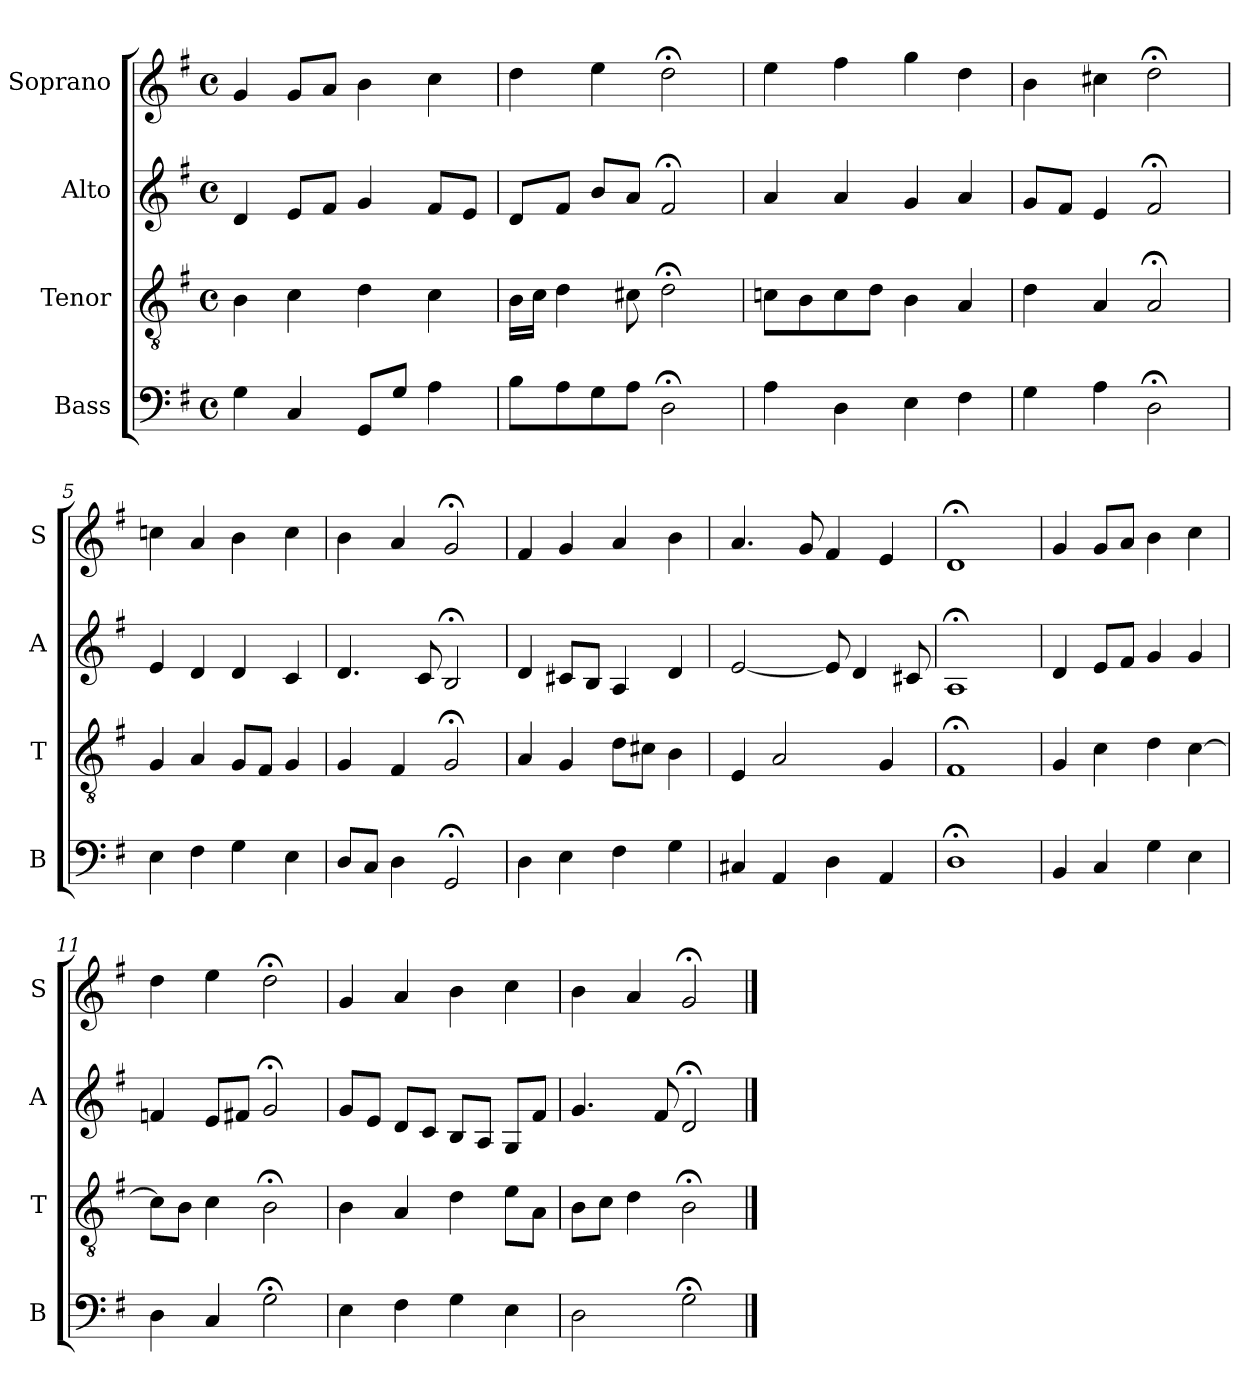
**kern	**kern	**kern	**kern
*part4	*part3	*part2	*part1
*staff4	*staff3	*staff2	*staff1
*I"Bass	*I"Tenor	*I"Alto	*I"Soprano
*I'B	*I'T	*I'A	*I'S
*clefF4	*clefGv2	*clefG2	*clefG2
*k[f#]	*k[f#]	*k[f#]	*k[f#]
*G:	*G:	*G:	*G:
*M4/4	*M4/4	*M4/4	*M4/4
*met(c)	*met(c)	*met(c)	*met(c)
*MM100	*MM100	*MM100	*MM100
=1	=1	=1	=1
4G	4B	4d	4g
4C	4c	8eL	8gL
.	.	8f#J	8aJ
8GGL	4d	4g	4b
8GJ	.	.	.
4A	4c	8f#L	4cc
.	.	8eJ	.
=2	=2	=2	=2
8BL	16BLL	8dL	4dd
.	16cJJ	.	.
8A	4d	8f#J	.
8G	.	8bL	4ee
8AJ	8c#X	8aJ	.
2D;<	2d;<	2f#;<	2dd;<
=3	=3	=3	=3
4A	8cnL	4a	4ee
.	8B	.	.
4D	8c	4a	4ff#
.	8dJ	.	.
4E	4B	4g	4gg
4F#	4A	4a	4dd
=4	=4	=4	=4
4G	4d	8gL	4b
.	.	8f#J	.
4A	4A	4e	4cc#X
2D;<	2A;<	2f#;<	2dd;<
=5	=5	=5	=5
4E	4G	4e	4ccn
4F#	4A	4d	4a
4G	8GL	4d	4b
.	8F#J	.	.
4E	4G	4c	4cc
=6	=6	=6	=6
8DiL	4Gi	4.di	4bi
8CJ	.	.	.
4D	4F#	.	4a
.	.	8c	.
2GG;<	2G;<	2B;<	2g;<
=7	=7	=7	=7
4D	4A	4d	4f#
4E	4G	8c#XL	4g
.	.	8BJ	.
4F#	8dL	4A	4a
.	8c#XJ	.	.
4G	4B	4d	4b
=8	=8	=8	=8
4C#X	4E	[2e	4.a
4AA	2A	.	.
.	.	.	8g
4D	.	8e]	4f#
.	.	4d	.
4AA	4G	.	4e
.	.	8c#X	.
=9	=9	=9	=9
1D;<	1F#;<	1A;<	1d;<
=10	=10	=10	=10
4BB	4G	4d	4g
4C	4c	8eL	8gL
.	.	8f#J	8aJ
4G	4d	4g	4b
4E	[4c	4g	4cc
=11	=11	=11	=11
4D	8cL]	4fn	4dd
.	8BJ	.	.
4C	4c	8eL	4ee
.	.	8f#XJ	.
2G;<	2B;<	2g;<	2dd;<
=12	=12	=12	=12
4E	4B	8gL	4g
.	.	8eJ	.
4F#	4A	8dL	4a
.	.	8cJ	.
4G	4d	8BL	4b
.	.	8AJ	.
4E	8eL	8GL	4cc
.	8AJ	8f#J	.
=13	=13	=13	=13
2Di	8BiL	4.gi	4bi
.	8cJ	.	.
.	4d	.	4a
.	.	8f#	.
2G;<	2B;<	2d;<	2g;<
==	==	==	==
*-	*-	*-	*-
